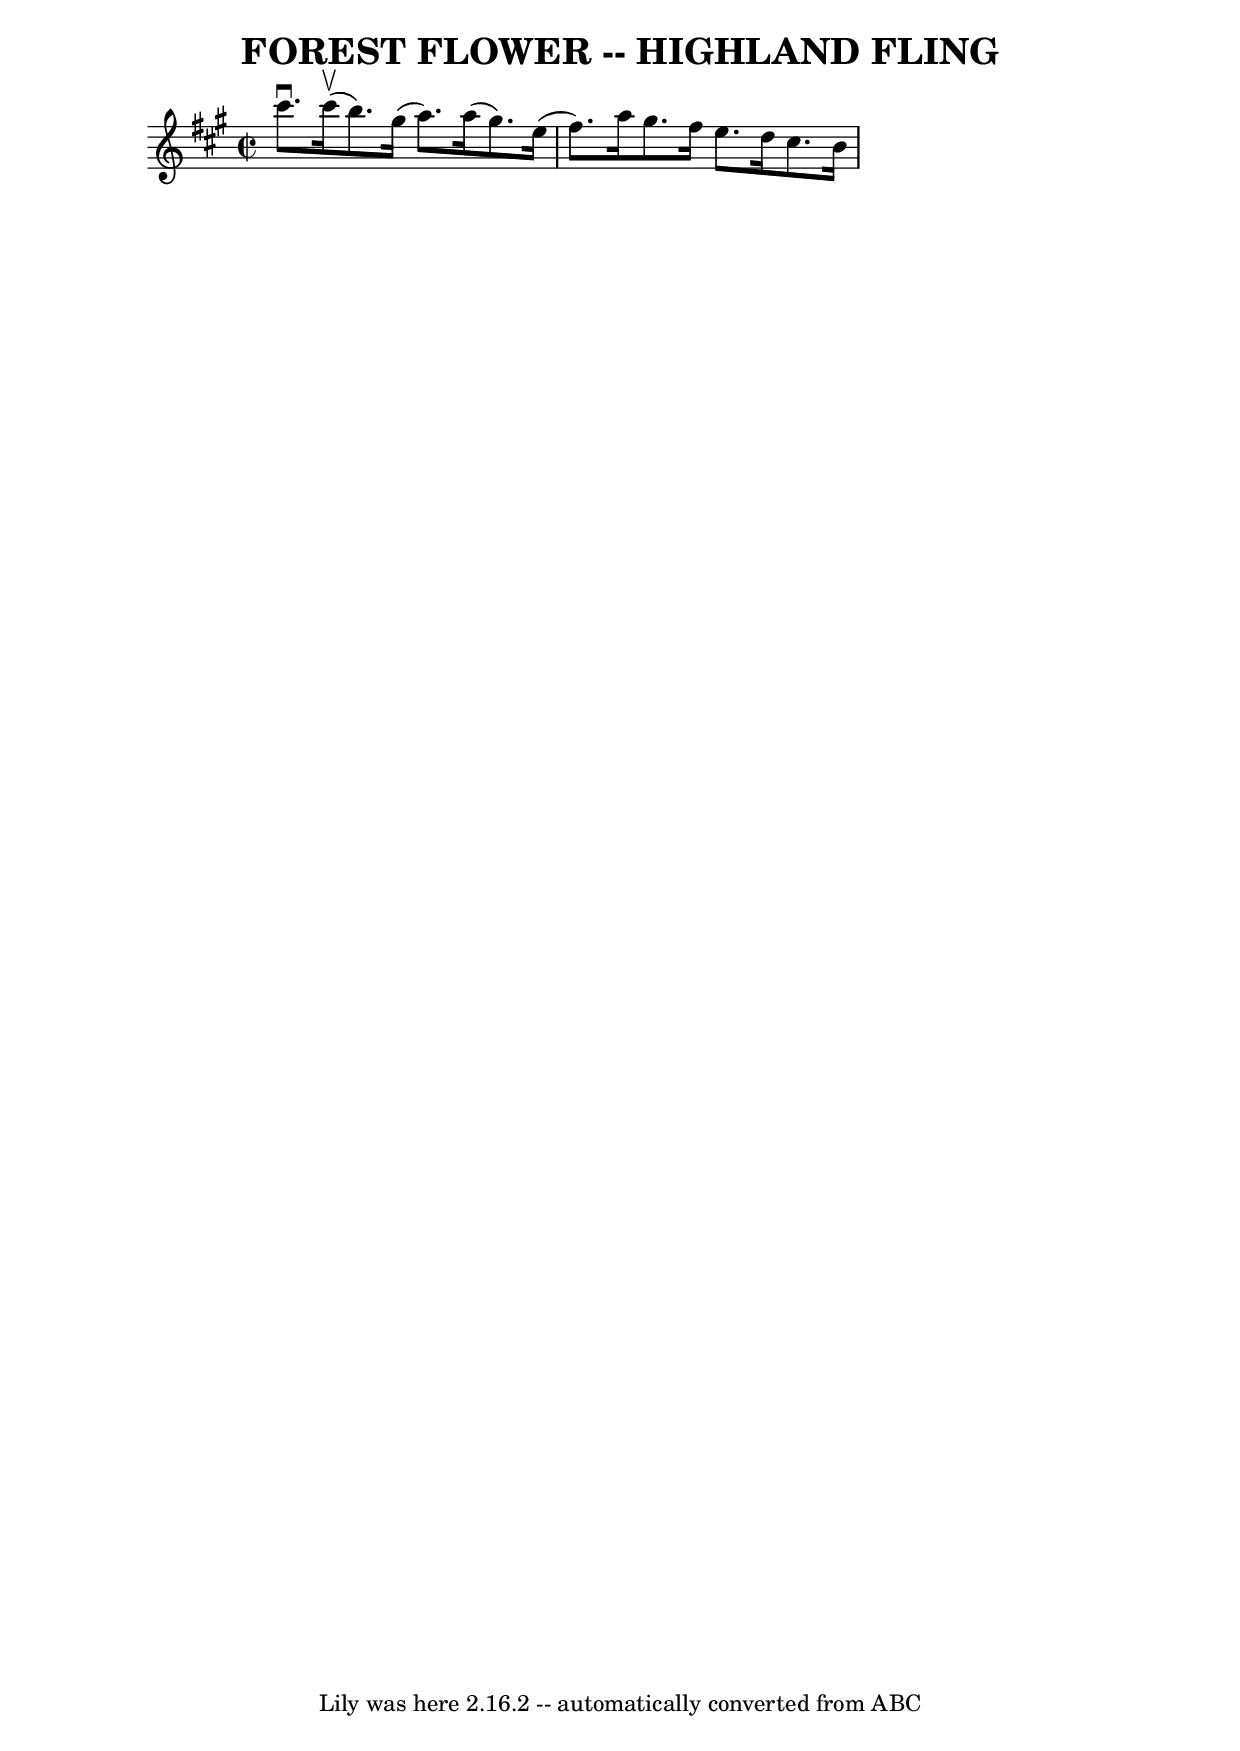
\version "2.16.2"
\include "Mammoth.ily"
\header {
  %% book = "Ryan's Mammoth Collection of Fiddle Tunes"
 crossRefNumber = "1"
 footnotes = ""
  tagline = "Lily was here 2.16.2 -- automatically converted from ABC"
  title = "FOREST FLOWER -- HIGHLAND FLING"

}
voicedefault =  {


  \override Staff.TimeSignature #'style = #'C
  \time 2/2    \key a \major | |  |
  
 cs'''8.^\downbow^\downbow^\downbow cs'''16 (^\upbow b''8.) gs''16 (a''8.) a''16 (gs''8.) e''16 ( |
 fs''8.) a''16 gs''8. fs''16 e''8. d''16 cs''8. b'16         |
  

}

\score{
  <<

    \context Staff="default"
    {
      \voicedefault 
      
    }

  >>
  \layout {
    
  }
  \midi {
  }

}
